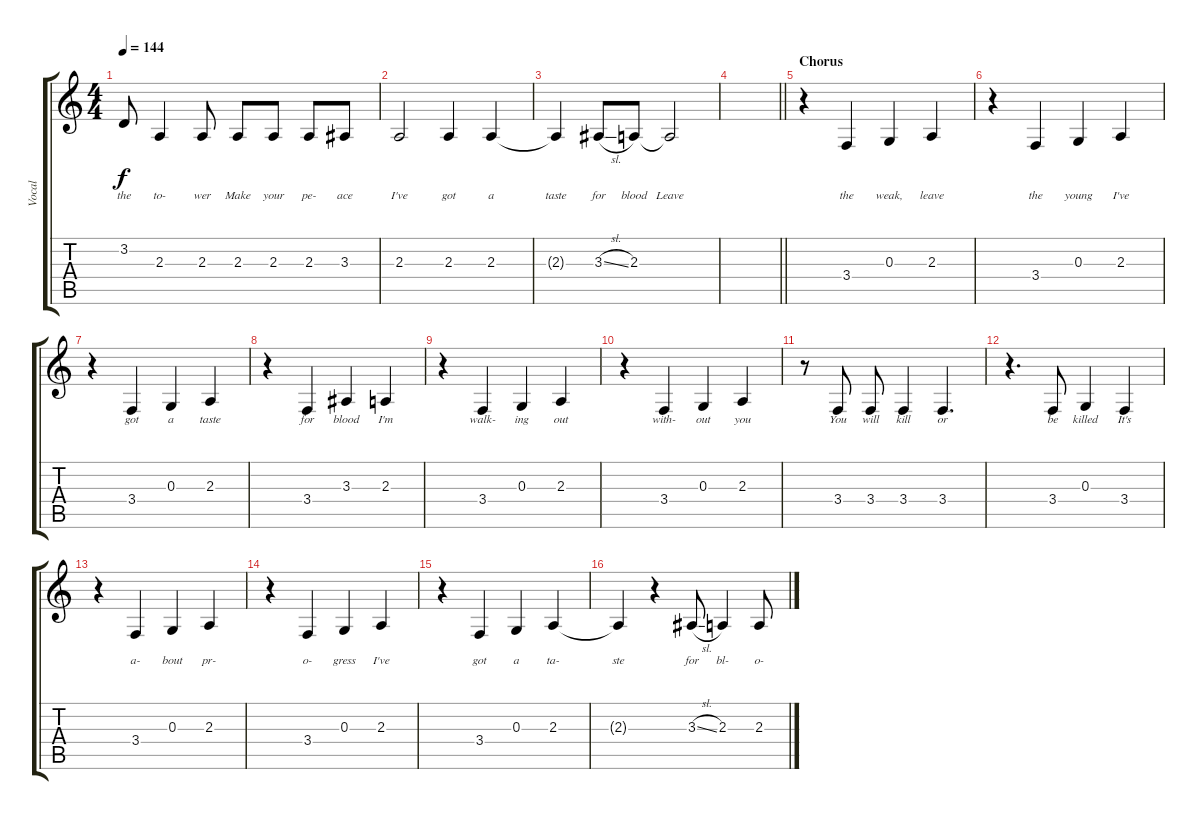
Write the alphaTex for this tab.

\track ("Vocal" "Vocal") {instrument clarinet}
\staff {score tabs}
\tuning (E4 B3 G3 D3 A2 E2) {hide}
\ts (4 4)
\tempo 144
\clef g2
\ks c
3.2.8{lyrics (0 "the") lyrics (1 "") lyrics (2 "") lyrics (3 "") lyrics (4 "") dy f} 2.3.4{lyrics (0 "to-") lyrics (1 "") lyrics (2 "") lyrics (3 "") lyrics (4 "")} 2.3.8{lyrics (0 "wer") lyrics (1 "") lyrics (2 "") lyrics (3 "") lyrics (4 "")} 2.3.8{lyrics (0 "Make") lyrics (1 "") lyrics (2 "") lyrics (3 "") lyrics (4 "")} 2.3.8{lyrics (0 "your") lyrics (1 "") lyrics (2 "") lyrics (3 "") lyrics (4 "")} 2.3.8{lyrics (0 "pe-") lyrics (1 "") lyrics (2 "") lyrics (3 "") lyrics (4 "")} 3.3.8{lyrics (0 "ace") lyrics (1 "") lyrics (2 "") lyrics (3 "") lyrics (4 "")} |
2.3.2{lyrics (0 "I've") lyrics (1 "") lyrics (2 "") lyrics (3 "") lyrics (4 "")} 2.3.4{lyrics (0 "got") lyrics (1 "") lyrics (2 "") lyrics (3 "") lyrics (4 "")} 2.3.4{lyrics (0 "a") lyrics (1 "") lyrics (2 "") lyrics (3 "") lyrics (4 "")} |
2.3{t}.4{lyrics (0 "taste") lyrics (1 "") lyrics (2 "") lyrics (3 "") lyrics (4 "")} 3.3{sl}.8{lyrics (0 "for") lyrics (1 "") lyrics (2 "") lyrics (3 "") lyrics (4 "")} 2.3.8{lyrics (0 "blood") lyrics (1 "") lyrics (2 "") lyrics (3 "") lyrics (4 "")} 2.3{t}.2{lyrics (0 "Leave") lyrics (1 "") lyrics (2 "") lyrics (3 "") lyrics (4 "")} |
\barLineRight lightlight
|
\section ("" "Chorus")
r.4 3.4.4{lyrics (0 "the") lyrics (1 "") lyrics (2 "") lyrics (3 "") lyrics (4 "")} 0.3.4{lyrics (0 "weak,") lyrics (1 "") lyrics (2 "") lyrics (3 "") lyrics (4 "")} 2.3.4{lyrics (0 "leave") lyrics (1 "") lyrics (2 "") lyrics (3 "") lyrics (4 "")} |
r.4 3.4.4{lyrics (0 "the") lyrics (1 "") lyrics (2 "") lyrics (3 "") lyrics (4 "")} 0.3.4{lyrics (0 "young") lyrics (1 "") lyrics (2 "") lyrics (3 "") lyrics (4 "")} 2.3.4{lyrics (0 "I've") lyrics (1 "") lyrics (2 "") lyrics (3 "") lyrics (4 "")} |
r.4 3.4.4{lyrics (0 "got") lyrics (1 "") lyrics (2 "") lyrics (3 "") lyrics (4 "")} 0.3.4{lyrics (0 "a") lyrics (1 "") lyrics (2 "") lyrics (3 "") lyrics (4 "")} 2.3.4{lyrics (0 "taste") lyrics (1 "") lyrics (2 "") lyrics (3 "") lyrics (4 "")} |
r.4 3.4.4{lyrics (0 "for") lyrics (1 "") lyrics (2 "") lyrics (3 "") lyrics (4 "")} 3.3.4{lyrics (0 "blood") lyrics (1 "") lyrics (2 "") lyrics (3 "") lyrics (4 "")} 2.3.4{lyrics (0 "I'm") lyrics (1 "") lyrics (2 "") lyrics (3 "") lyrics (4 "")} |
r.4 3.4.4{lyrics (0 "walk-") lyrics (1 "") lyrics (2 "") lyrics (3 "") lyrics (4 "")} 0.3.4{lyrics (0 "ing") lyrics (1 "") lyrics (2 "") lyrics (3 "") lyrics (4 "")} 2.3.4{lyrics (0 "out") lyrics (1 "") lyrics (2 "") lyrics (3 "") lyrics (4 "")} |
r.4 3.4.4{lyrics (0 "with-") lyrics (1 "") lyrics (2 "") lyrics (3 "") lyrics (4 "")} 0.3.4{lyrics (0 "out") lyrics (1 "") lyrics (2 "") lyrics (3 "") lyrics (4 "")} 2.3.4{lyrics (0 "you") lyrics (1 "") lyrics (2 "") lyrics (3 "") lyrics (4 "")} |
r.8 3.4.8{lyrics (0 "You") lyrics (1 "") lyrics (2 "") lyrics (3 "") lyrics (4 "")} 3.4.8{lyrics (0 "will") lyrics (1 "") lyrics (2 "") lyrics (3 "") lyrics (4 "")} 3.4.4{lyrics (0 "kill") lyrics (1 "") lyrics (2 "") lyrics (3 "") lyrics (4 "")} 3.4.4{d lyrics (0 "or") lyrics (1 "") lyrics (2 "") lyrics (3 "") lyrics (4 "")} |
r.4{d} 3.4.8{lyrics (0 "be") lyrics (1 "") lyrics (2 "") lyrics (3 "") lyrics (4 "")} 0.3.4{lyrics (0 "killed") lyrics (1 "") lyrics (2 "") lyrics (3 "") lyrics (4 "")} 3.4.4{lyrics (0 "It's") lyrics (1 "") lyrics (2 "") lyrics (3 "") lyrics (4 "")} |
r.4 3.4.4{lyrics (0 "a-") lyrics (1 "") lyrics (2 "") lyrics (3 "") lyrics (4 "")} 0.3.4{lyrics (0 "bout") lyrics (1 "") lyrics (2 "") lyrics (3 "") lyrics (4 "")} 2.3.4{lyrics (0 "pr-") lyrics (1 "") lyrics (2 "") lyrics (3 "") lyrics (4 "")} |
r.4 3.4.4{lyrics (0 "o-") lyrics (1 "") lyrics (2 "") lyrics (3 "") lyrics (4 "")} 0.3.4{lyrics (0 "gress") lyrics (1 "") lyrics (2 "") lyrics (3 "") lyrics (4 "")} 2.3.4{lyrics (0 "I've") lyrics (1 "") lyrics (2 "") lyrics (3 "") lyrics (4 "")} |
r.4 3.4.4{lyrics (0 "got") lyrics (1 "") lyrics (2 "") lyrics (3 "") lyrics (4 "")} 0.3.4{lyrics (0 "a") lyrics (1 "") lyrics (2 "") lyrics (3 "") lyrics (4 "")} 2.3.4{lyrics (0 "ta-") lyrics (1 "") lyrics (2 "") lyrics (3 "") lyrics (4 "")} |
2.3{t}.4{lyrics (0 "ste") lyrics (1 "") lyrics (2 "") lyrics (3 "") lyrics (4 "")} r.4 3.3{sl}.8{lyrics (0 "for") lyrics (1 "") lyrics (2 "") lyrics (3 "") lyrics (4 "")} 2.3.4{lyrics (0 "bl-") lyrics (1 "") lyrics (2 "") lyrics (3 "") lyrics (4 "")} 2.3.8{lyrics (0 "o-") lyrics (1 "") lyrics (2 "") lyrics (3 "") lyrics (4 "")}
